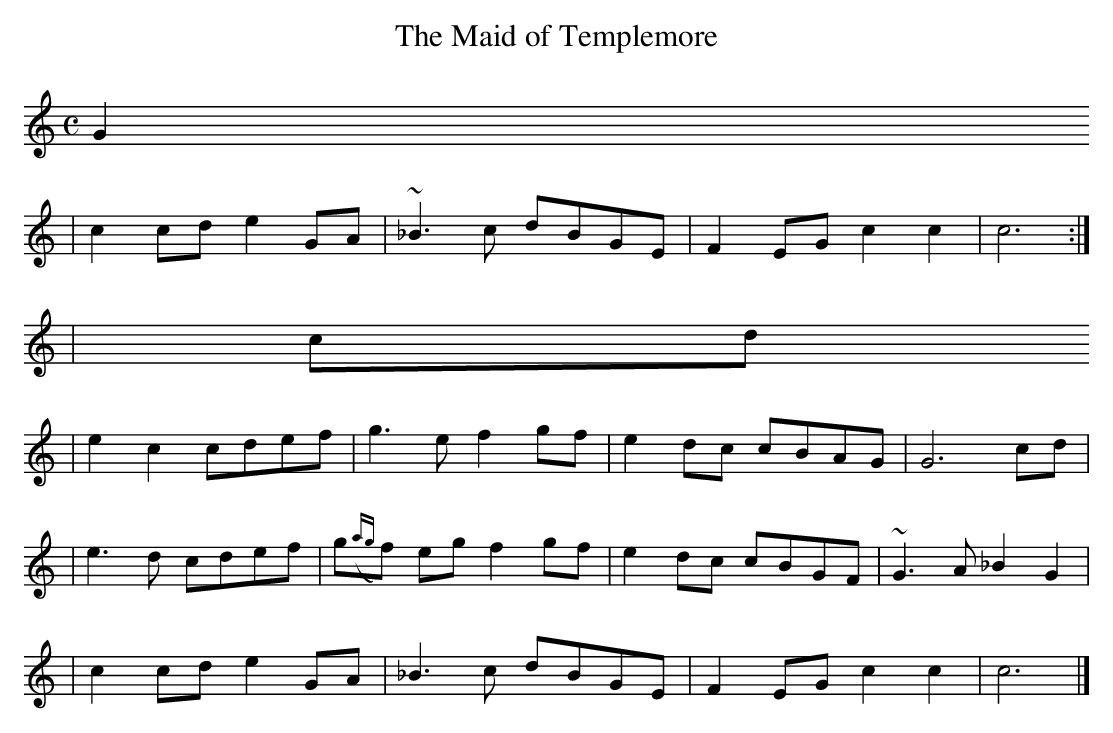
X:1
T: The Maid of Templemore
M: C
L: 1/8
K: C
G2
| c2cd e2GA | ~_B3c dBGE | F2EG c2c2 | c6 :|
| cd
| e2c2 cdef | g3e f2gf | e2dc cBAG | G6cd |
| e3d cdef | g({ag}f) eg f2gf | e2dc cBGF | ~G3A _B2G2 |
| c2cd e2GA | _B3c dBGE | F2EG c2c2 | c6 |]
